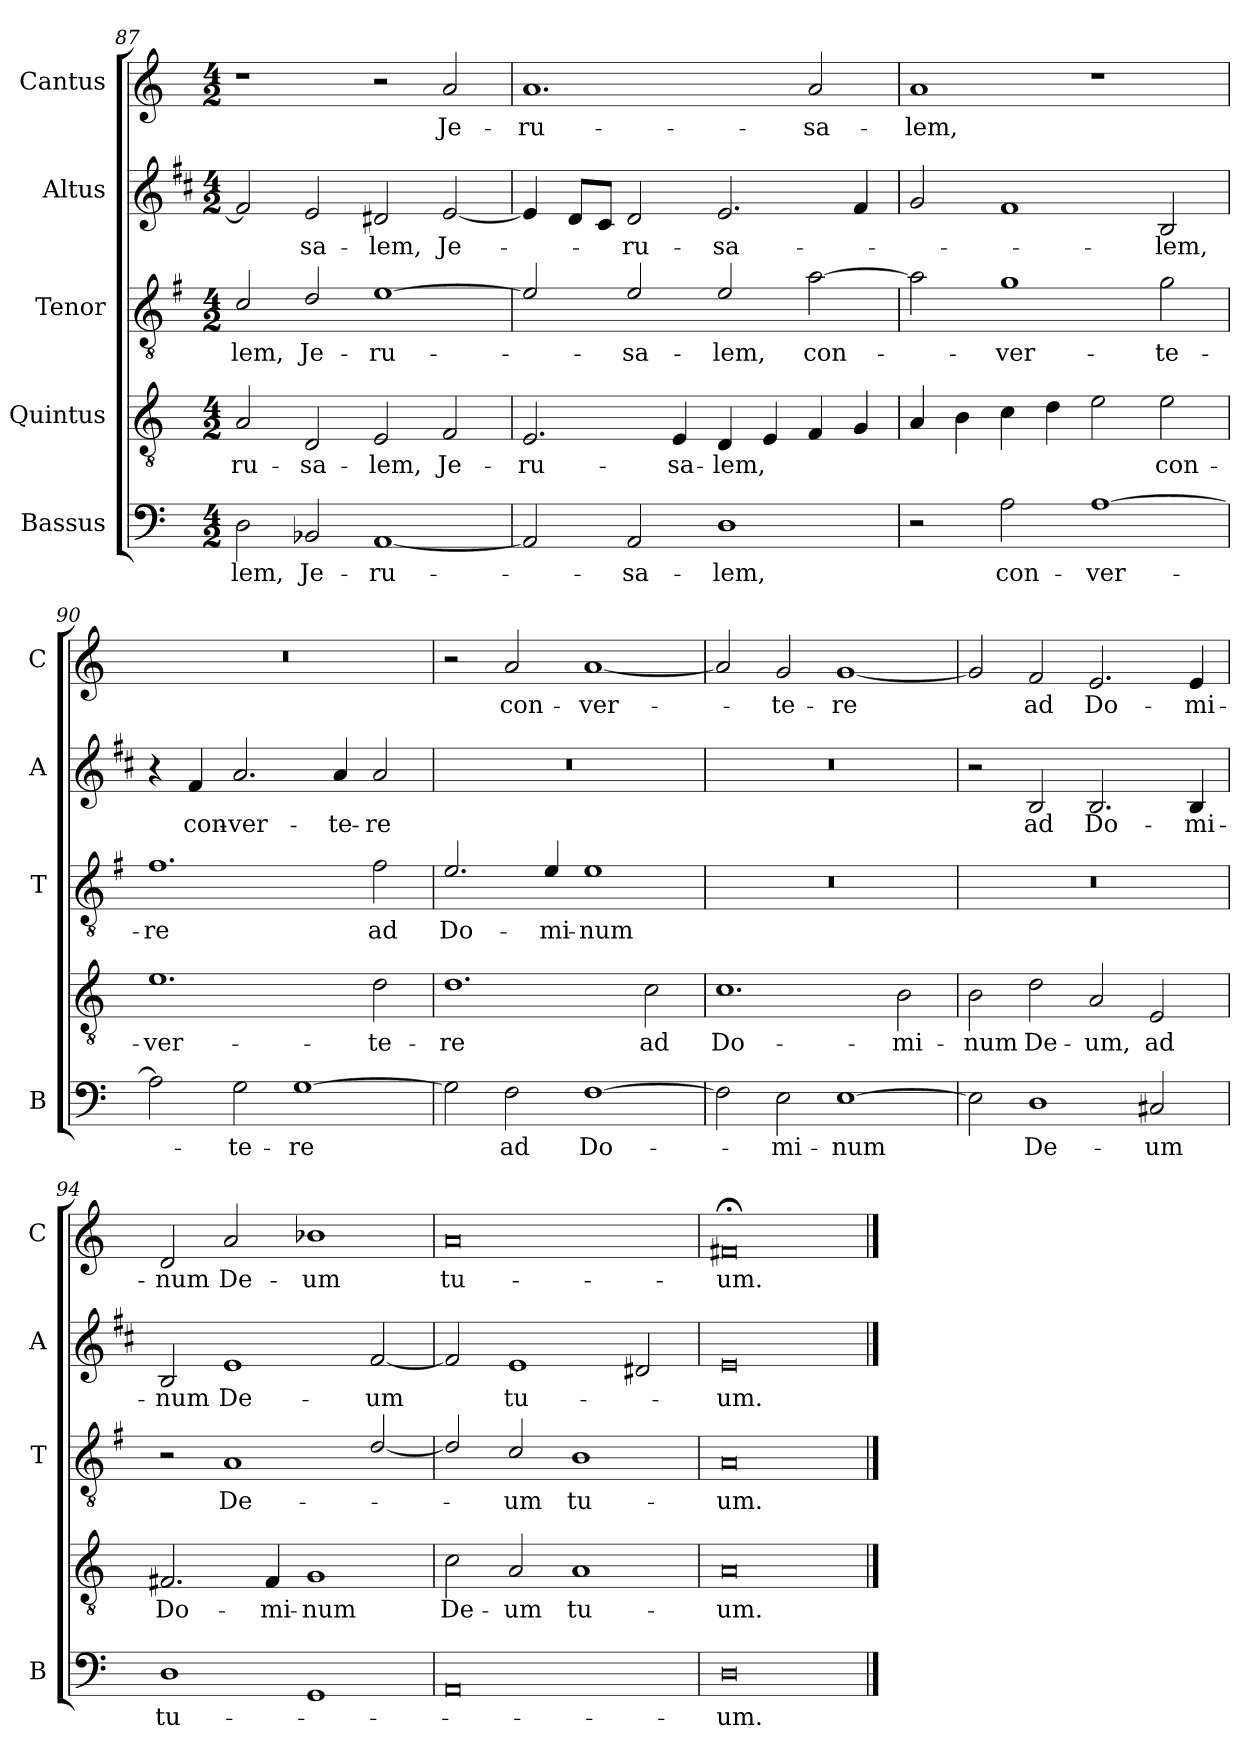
**kern	**text	**kern	**text	**kern	**text	**kern	**text	**kern	**text
*part5	*part5	*part4	*part4	*part3	*part3	*part2	*part2	*part1	*part1
*staff5	*staff5	*staff4	*staff4	*staff3	*staff3	*staff2	*staff2	*staff1	*staff1
*I"Bassus	*	*I"Quintus	*	*I"Tenor	*	*I"Altus	*	*I"Cantus	*
*I'B	*	*	*	*I'T	*	*I'A	*	*I'C	*
*clefF4	*	*clefGv2	*	*clefGv2	*	*clefG2	*	*clefG2	*
*	*	*	*	*ITrd4c7	*	*ITrd1c2	*	*	*
*k[]	*	*k[]	*	*k[]	*	*k[]	*	*k[]	*
*C:	*	*C:	*	*C:	*	*C:	*	*C:	*
*M4/2	*	*M4/2	*	*M4/2	*	*M4/2	*	*M4/2	*
=87	=87	=87	=87	=87	=87	=87	=87	=87	=87
!	!LO:LY:b	!	!LO:LY:b	!	!LO:LY:b	!	!	!	!
2D\	-lem,	2A/	-ru-	2F/	-lem,	2e/]	.	1r	.
!	!LO:LY:b	!	!LO:LY:b	!	!LO:LY:b	!	!LO:LY:b	!	!
2BB-X/	Je-	2D/	-sa-	2G/	Je-	2d/	-sa-	.	.
!	!LO:LY:b	!	!LO:LY:b	!	!LO:LY:b	!	!LO:LY:b	!	!
[1AA	-ru-	2E/	-lem,	[1A	-ru-	2c#X/	-lem,	2r	.
!	!	!	!LO:LY:b	!	!	!	!LO:LY:b	!	!LO:LY:b
.	.	2F/	Je-	.	.	[2d/	Je-	2a/	Je-
=88	=88	=88	=88	=88	=88	=88	=88	=88	=88
!	!	!	!LO:LY:b	!	!	!	!	!	!LO:LY:b
2AA/]	.	2.E/	-ru-	2A/]	.	4d/]	.	1.a	-ru-
.	.	.	.	.	.	8c/L	.	.	.
.	.	.	.	.	.	8B/J	.	.	.
!	!LO:LY:b	!	!	!	!LO:LY:b	!	!LO:LY:b	!	!
2AA/	-sa-	.	.	2A/	-sa-	2c/	-ru-	.	.
!	!	!	!LO:LY:b	!	!	!	!	!	!
.	.	4E/	-sa-	.	.	.	.	.	.
!	!LO:LY:b	!	!LO:LY:b	!	!LO:LY:b	!	!LO:LY:b	!	!
1D	-lem,	4D/	-lem,	2A/	-lem,	2.d/	-sa-	.	.
.	.	4E/	.	.	.	.	.	.	.
!	!	!	!	!	!LO:LY:b	!	!	!	!LO:LY:b
.	.	4F/	.	[2d\	con-	.	.	2a/	-sa-
.	.	4G/	.	.	.	4e/	.	.	.
=89	=89	=89	=89	=89	=89	=89	=89	=89	=89
!	!	!	!	!	!	!	!	!	!LO:LY:b
2r	.	4A/	.	2d\]	.	2f/	.	1a	-lem,
.	.	4B\	.	.	.	.	.	.	.
!	!LO:LY:b	!	!	!	!LO:LY:b	!	!	!	!
2A\	con-	4c\	.	1c	-ver-	1e	.	.	.
.	.	4d\	.	.	.	.	.	.	.
!	!LO:LY:b	!	!	!	!	!	!	!	!
[1A	-ver-	2e\	.	.	.	.	.	1r	.
!	!	!	!LO:LY:b	!	!LO:LY:b	!	!LO:LY:b	!	!
.	.	2e\	con-	2c\	-te-	2A/	-lem,	.	.
!!LO:LB:g=z
=90	=90	=90	=90	=90	=90	=90	=90	=90	=90
!	!	!	!LO:LY:b	!	!LO:LY:b	!	!	!	!
2A\]	.	1.e	-ver-	1.B	-re	4r	.	0r	.
!	!	!	!	!	!	!	!LO:LY:b	!	!
.	.	.	.	.	.	4e/	con-	.	.
!	!LO:LY:b	!	!	!	!	!	!LO:LY:b	!	!
2G\	-te-	.	.	.	.	2.g/	-ver-	.	.
!	!LO:LY:b	!	!	!	!	!	!	!	!
[1G	-re	.	.	.	.	.	.	.	.
!	!	!	!	!	!	!	!LO:LY:b	!	!
.	.	.	.	.	.	4g/	-te-	.	.
!	!	!	!LO:LY:b	!	!LO:LY:b	!	!LO:LY:b	!	!
.	.	2d\	-te-	2B\	ad	2g/	-re	.	.
=91	=91	=91	=91	=91	=91	=91	=91	=91	=91
!	!	!	!LO:LY:b	!	!LO:LY:b	!	!	!	!
2G\]	.	1.d	-re	2.A/	Do-	0r	.	2r	.
!	!LO:LY:b	!	!	!	!	!	!	!	!LO:LY:b
2F\	ad	.	.	.	.	.	.	2a/	con-
!	!	!	!	!	!LO:LY:b	!	!	!	!
.	.	.	.	4A/	-mi-	.	.	.	.
!	!LO:LY:b	!	!	!	!LO:LY:b	!	!	!	!LO:LY:b
[1F	Do-	.	.	1A	-num	.	.	[1a	-ver-
!	!	!	!LO:LY:b	!	!	!	!	!	!
.	.	2c\	ad	.	.	.	.	.	.
=92	=92	=92	=92	=92	=92	=92	=92	=92	=92
!	!	!	!LO:LY:b	!	!	!	!	!	!
2F\]	.	1.c	Do-	0r	.	0r	.	2a/]	.
!	!LO:LY:b	!	!	!	!	!	!	!	!LO:LY:b
2E\	-mi-	.	.	.	.	.	.	2g/	-te-
!	!LO:LY:b	!	!	!	!	!	!	!	!LO:LY:b
[1E	-num	.	.	.	.	.	.	[1g	-re
!	!	!	!LO:LY:b	!	!	!	!	!	!
.	.	2B\	-mi-	.	.	.	.	.	.
=93	=93	=93	=93	=93	=93	=93	=93	=93	=93
!	!	!	!LO:LY:b	!	!	!	!	!	!
2E\]	.	2B\	-num	0r	.	2r	.	2g/]	.
!	!LO:LY:b	!	!LO:LY:b	!	!	!	!LO:LY:b	!	!LO:LY:b
1D	De-	2d\	De-	.	.	2A/	ad	2f/	ad
!	!	!	!LO:LY:b	!	!	!	!LO:LY:b	!	!LO:LY:b
.	.	2A/	-um,	.	.	2.A/	Do-	2.e/	Do-
!	!LO:LY:b	!	!LO:LY:b	!	!	!	!	!	!
2C#X/	-um	2E/	ad	.	.	.	.	.	.
!	!	!	!	!	!	!	!LO:LY:b	!	!LO:LY:b
.	.	.	.	.	.	4A/	-mi-	4e/	-mi-
=94	=94	=94	=94	=94	=94	=94	=94	=94	=94
!	!LO:LY:b	!	!LO:LY:b	!	!	!	!LO:LY:b	!	!LO:LY:b
1D	tu-	2.F#X/	Do-	2r	.	2A/	-num	2d/	-num
!	!	!	!	!	!LO:LY:b	!	!LO:LY:b	!	!LO:LY:b
.	.	.	.	1D	De-	1d	De-	2a/	De-
!	!	!	!LO:LY:b	!	!	!	!	!	!
.	.	4F#/	-mi-	.	.	.	.	.	.
!	!	!	!LO:LY:b	!	!	!	!	!	!LO:LY:b
1GG	.	1G	-num	.	.	.	.	1b-X	-um
!	!	!	!	!	!	!	!LO:LY:b	!	!
.	.	.	.	[2G/	.	[2e/	-um	.	.
=95	=95	=95	=95	=95	=95	=95	=95	=95	=95
!	!	!	!LO:LY:b	!	!	!	!	!	!LO:LY:b
0AA	.	2c\	De-	2G/]	.	2e/]	.	0a	tu-
!	!	!	!LO:LY:b	!	!LO:LY:b	!	!LO:LY:b	!	!
.	.	2A/	-um	2F/	-um	1d	tu-	.	.
!	!	!	!LO:LY:b	!	!LO:LY:b	!	!	!	!
.	.	1A	tu-	1E	tu-	.	.	.	.
.	.	.	.	.	.	2c#X/	.	.	.
=96	=96	=96	=96	=96	=96	=96	=96	=96	=96
!	!LO:LY:b	!	!LO:LY:b	!	!LO:LY:b	!	!LO:LY:b	!	!LO:LY:b
0D	-um.	0A	-um.	0D	-um.	0d	-um.	0f#X;<	-um.
==	==	==	==	==	==	==	==	==	==
*-	*-	*-	*-	*-	*-	*-	*-	*-	*-
